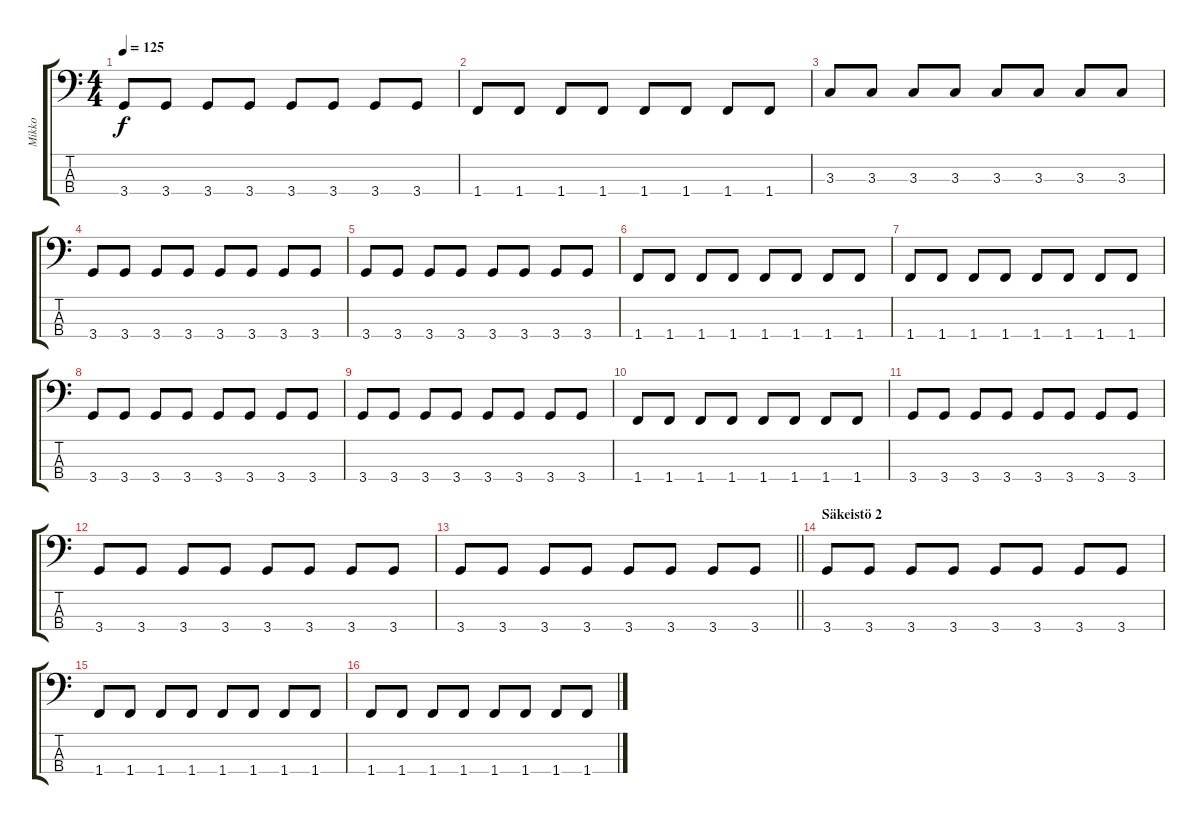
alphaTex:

\track ("Mikko" "Mikko") {instrument electricbassfinger}
\staff {score tabs}
\tuning (G2 D2 A1 E1) {hide}
\ts (4 4)
\tempo 125
\clef f4
\ks c
3.4.8{dy f} 3.4.8 3.4.8 3.4.8 3.4.8 3.4.8 3.4.8 3.4.8 |
1.4.8 1.4.8 1.4.8 1.4.8 1.4.8 1.4.8 1.4.8 1.4.8 |
3.3.8 3.3.8 3.3.8 3.3.8 3.3.8 3.3.8 3.3.8 3.3.8 |
3.4.8 3.4.8 3.4.8 3.4.8 3.4.8 3.4.8 3.4.8 3.4.8 |
3.4.8 3.4.8 3.4.8 3.4.8 3.4.8 3.4.8 3.4.8 3.4.8 |
1.4.8 1.4.8 1.4.8 1.4.8 1.4.8 1.4.8 1.4.8 1.4.8 |
1.4.8 1.4.8 1.4.8 1.4.8 1.4.8 1.4.8 1.4.8 1.4.8 |
3.4.8 3.4.8 3.4.8 3.4.8 3.4.8 3.4.8 3.4.8 3.4.8 |
3.4.8 3.4.8 3.4.8 3.4.8 3.4.8 3.4.8 3.4.8 3.4.8 |
1.4.8 1.4.8 1.4.8 1.4.8 1.4.8 1.4.8 1.4.8 1.4.8 |
3.4.8 3.4.8 3.4.8 3.4.8 3.4.8 3.4.8 3.4.8 3.4.8 |
3.4.8 3.4.8 3.4.8 3.4.8 3.4.8 3.4.8 3.4.8 3.4.8 |
\barLineRight lightlight
3.4.8 3.4.8 3.4.8 3.4.8 3.4.8 3.4.8 3.4.8 3.4.8 |
\section ("" "Säkeistö 2")
3.4.8 3.4.8 3.4.8 3.4.8 3.4.8 3.4.8 3.4.8 3.4.8 |
1.4.8 1.4.8 1.4.8 1.4.8 1.4.8 1.4.8 1.4.8 1.4.8 |
1.4.8 1.4.8 1.4.8 1.4.8 1.4.8 1.4.8 1.4.8 1.4.8
